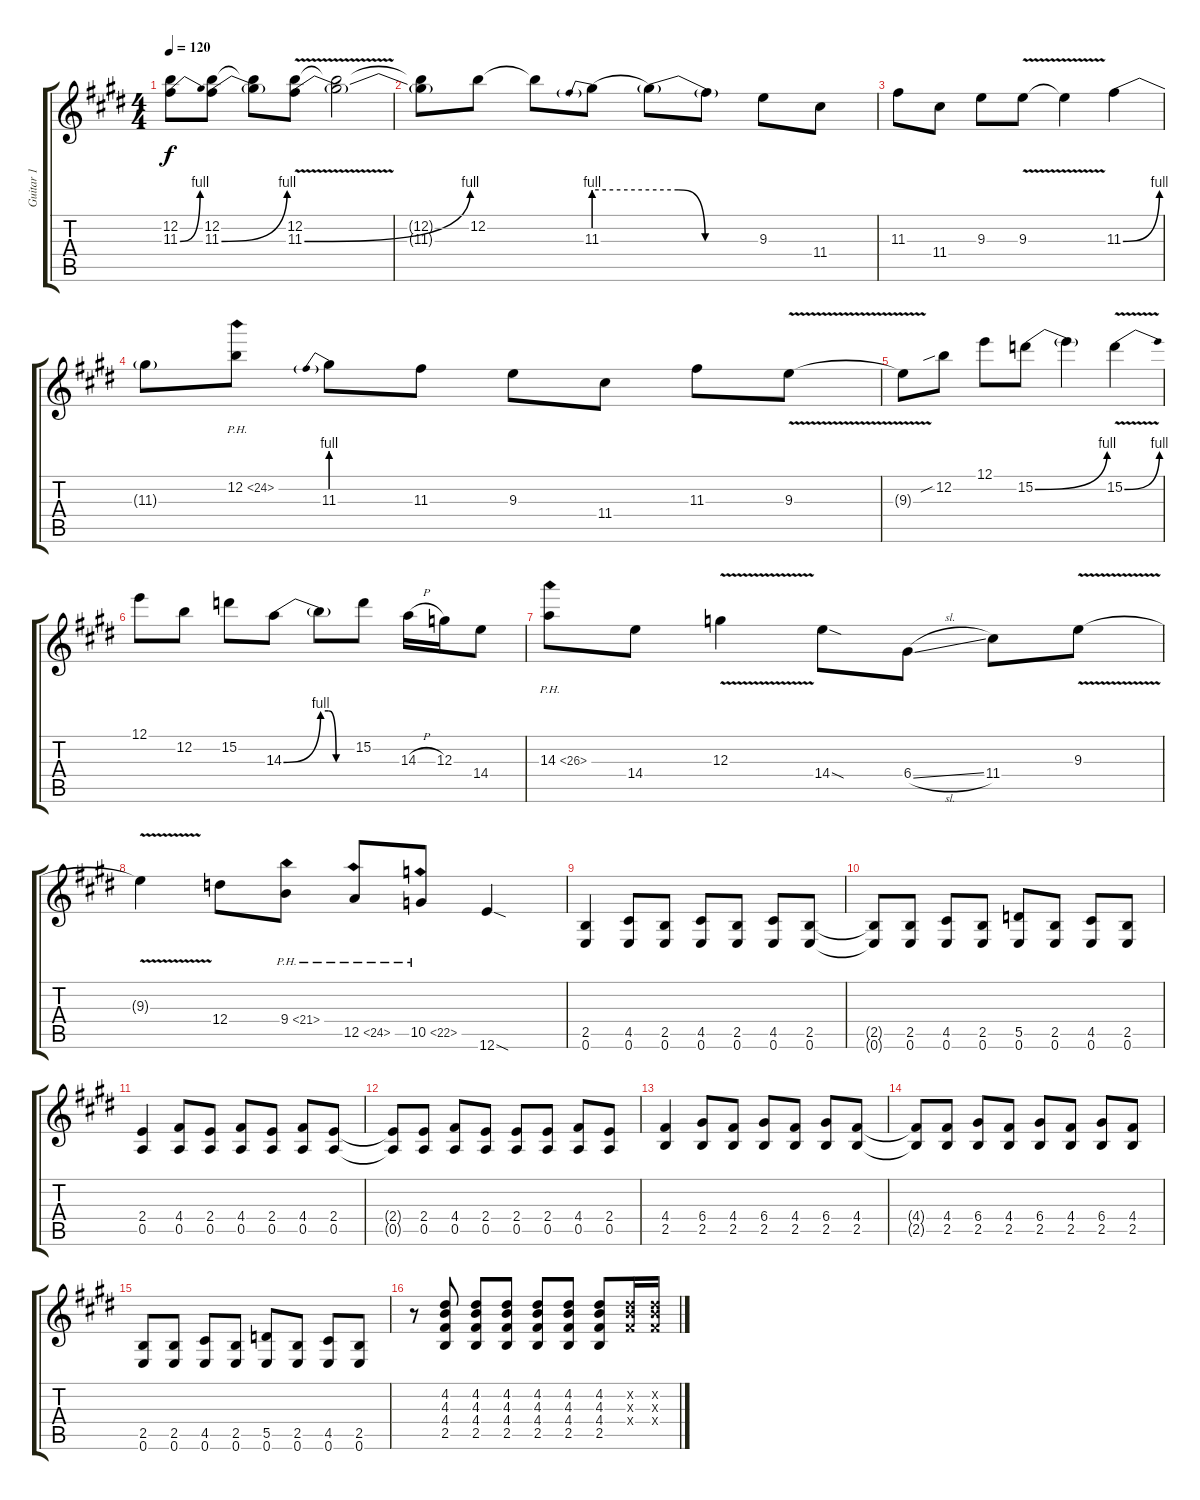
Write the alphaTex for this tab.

\track ("Guitar 1" "Guitar 1") {instrument distortionguitar}
\staff {score tabs}
\tuning (E4 B3 G3 D3 A2 E2) {hide}
\ts (4 4)
\tempo 120
\clef g2
\ks e
(12.2 11.3{be (bend 0 0 60 4)}).8{dy f} (12.2 11.3{be (bend 0 0 60 4)}).8 (12.2{t} 11.3{t}).8 (12.2{v} 11.3{be (bend 0 0 60 4) v}).8 (12.2{t} 11.3{t}).2 |
(12.2{t} 11.3{t}).8 12.2.8 12.2{t}.8 11.3{be (prebend 0 4 60 4)}.8 11.3{be (custom 0 4 15 4 30 0 60 0) t}.8 11.3{t}.8 9.3.8 11.4.8 |
11.3.8 11.4.8 9.3.8 9.3{v}.8 9.3{t}.4 11.3{be (bend 0 0 60 4)}.4 |
11.3{t}.8 12.2{ph 12}.8 11.3{be (prebend 0 4 60 4)}.8 11.3.8 9.3.8 11.4.8 11.3.8 9.3{v}.8 |
9.3{t}.8 12.2{sib}.8 12.1.8 15.2{be (bend 0 0 60 4)}.8 15.2{t}.4 15.2{be (bend 0 0 60 4) v}.4 |
12.1.8 12.2.8 15.2.8 14.3{be (bend 0 0 60 4)}.8 14.3{be (custom 0 4 15 4 30 0 60 0) t}.8 15.2.8 14.3{h}.16 12.3.16 14.4.8 |
14.3{ph 12}.8 14.4.8 12.3{v}.4 14.4{sod}.8 6.4{sl}.8 11.4.8 9.3{v}.8 |
9.3{t}.4 12.4.8 9.4{ph 12}.8 12.5{ph 12}.8 10.5{ph 12}.8 12.6{sod}.4 |
(2.5 0.6).4 (4.5 0.6).8 (2.5 0.6).8 (4.5 0.6).8 (2.5 0.6).8 (4.5 0.6).8 (2.5 0.6).8 |
(2.5{t} 0.6{t}).8 (2.5 0.6).8 (4.5 0.6).8 (2.5 0.6).8 (5.5 0.6).8 (2.5 0.6).8 (4.5 0.6).8 (2.5 0.6).8 |
(2.4 0.5).4 (4.4 0.5).8 (2.4 0.5).8 (4.4 0.5).8 (2.4 0.5).8 (4.4 0.5).8 (2.4 0.5).8 |
(2.4{t} 0.5{t}).8 (2.4 0.5).8 (4.4 0.5).8 (2.4 0.5).8 (2.4 0.5).8 (2.4 0.5).8 (4.4 0.5).8 (2.4 0.5).8 |
(4.4 2.5).4 (6.4 2.5).8 (4.4 2.5).8 (6.4 2.5).8 (4.4 2.5).8 (6.4 2.5).8 (4.4 2.5).8 |
(4.4{t} 2.5{t}).8 (4.4 2.5).8 (6.4 2.5).8 (4.4 2.5).8 (6.4 2.5).8 (4.4 2.5).8 (6.4 2.5).8 (4.4 2.5).8 |
(2.5 0.6).8 (2.5 0.6).8 (4.5 0.6).8 (2.5 0.6).8 (5.5 0.6).8 (2.5 0.6).8 (4.5 0.6).8 (2.5 0.6).8 |
r.8 (4.2 4.3 4.4 2.5).8 (4.2 4.3 4.4 2.5).8 (4.2 4.3 4.4 2.5).8 (4.2 4.3 4.4 2.5).8 (4.2 4.3 4.4 2.5).8 (4.2 4.3 4.4 2.5).8 (4.2{x} 4.3{x} 4.4{x}).16 (4.2{x} 4.3{x} 4.4{x}).16
